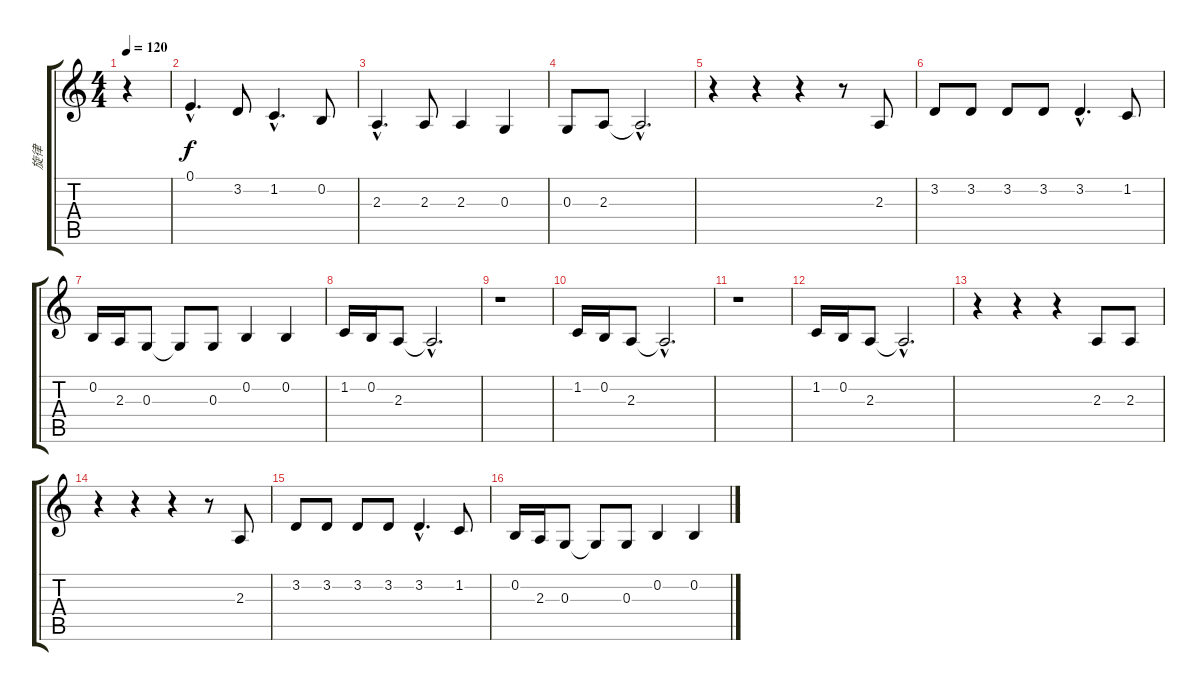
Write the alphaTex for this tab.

\track ("旋律" "旋律") {instrument voiceoohs}
\staff {score tabs}
\tuning (E4 B3 G3 D3 A2 E2) {hide}
\ts (4 4)
\tempo 120
\clef g2
\ks c
r.4{dy f} |
0.1{hac}.4{d} 3.2.8 1.2{hac}.4{d} 0.2.8 |
2.3{hac}.4{d} 2.3.8 2.3.4 0.3.4 |
0.3.8 2.3.8 2.3{hac t}.2{d} |
r.4 r.4 r.4 r.8 2.3.8 |
3.2.8 3.2.8 3.2.8 3.2.8 3.2{hac}.4{d} 1.2.8 |
0.2.16 2.3.16 0.3.8 0.3{t}.8 0.3.8 0.2.4 0.2.4 |
1.2.16 0.2.16 2.3.8 2.3{hac t}.2{d} |
r.1 |
1.2.16 0.2.16 2.3.8 2.3{hac t}.2{d} |
r.1 |
1.2.16 0.2.16 2.3.8 2.3{hac t}.2{d} |
r.4 r.4 r.4 2.3.8 2.3.8 |
r.4 r.4 r.4 r.8 2.3.8 |
3.2.8 3.2.8 3.2.8 3.2.8 3.2{hac}.4{d} 1.2.8 |
0.2.16 2.3.16 0.3.8 0.3{t}.8 0.3.8 0.2.4 0.2.4
